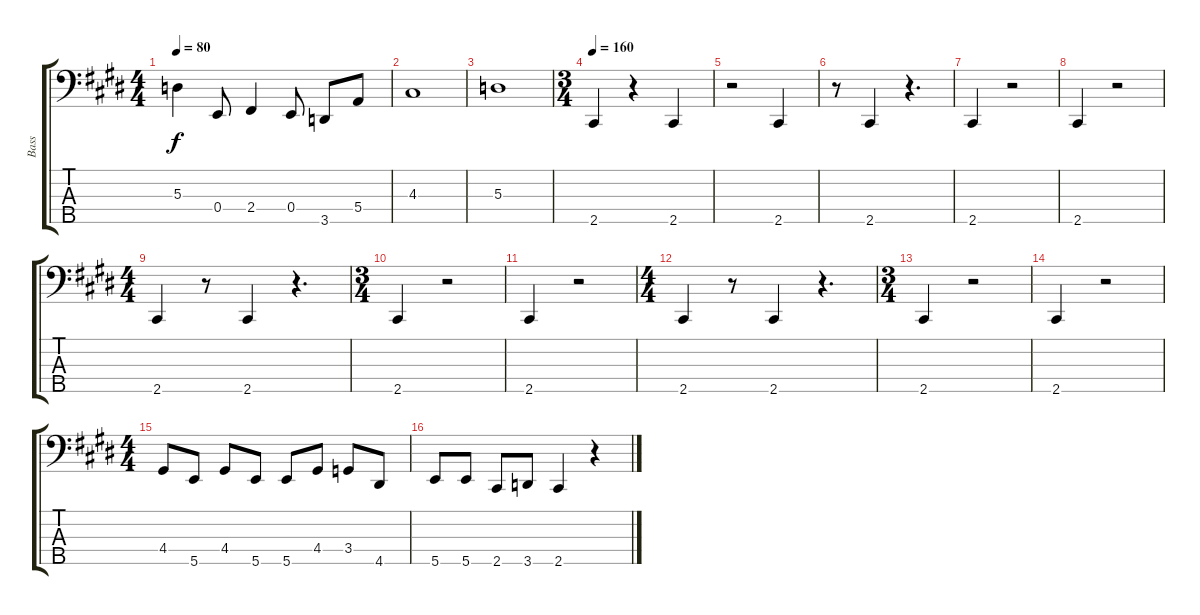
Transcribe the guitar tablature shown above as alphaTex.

\track ("Bass" "Bass") {instrument electricbassfinger}
\staff {score tabs}
\tuning (G2 D2 A1 E1 B0) {hide}
\ts (4 4)
\tempo 80
\clef f4
\ks e
5.3.4{dy f} 0.4.8 2.4.4 0.4.8 3.5.8 5.4.8 |
4.3.1 |
5.3.1 |
\ts (3 4)
\tempo 165
\tempo 160
2.5.4 r.4 2.5.4 |
r.2 2.5.4 |
r.8 2.5.4 r.4{d} |
2.5.4 r.2 |
2.5.4 r.2 |
\ts (4 4)
2.5.4 r.8 2.5.4 r.4{d} |
\ts (3 4)
2.5.4 r.2 |
2.5.4 r.2 |
\ts (4 4)
2.5.4 r.8 2.5.4 r.4{d} |
\ts (3 4)
2.5.4 r.2 |
2.5.4 r.2 |
\ts (4 4)
4.4.8 5.5.8 4.4.8 5.5.8 5.5.8 4.4.8 3.4.8 4.5.8 |
5.5.8 5.5.8 2.5.8 3.5.8 2.5.4 r.4
